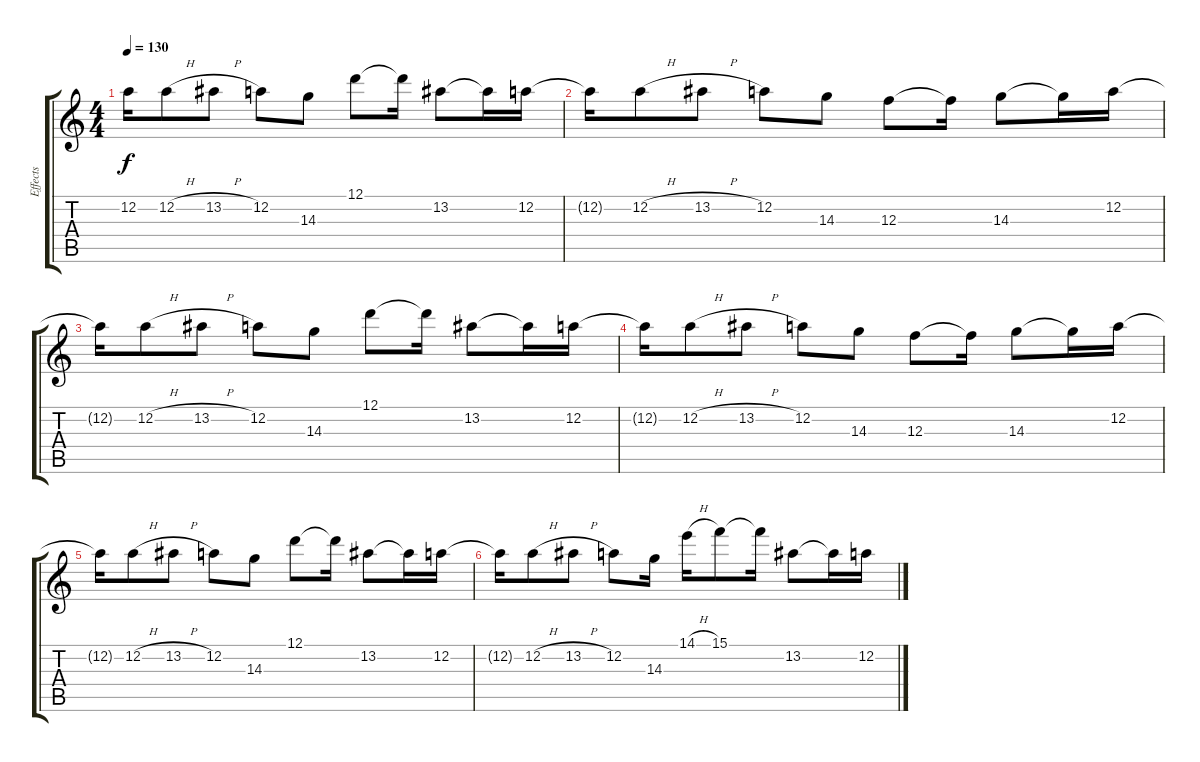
\track ("Effects" "Effects") {instrument distortionguitar}
\staff {score tabs}
\tuning (D4 A3 F3 C3 G2 C2) {hide}
\ts (4 4)
\tempo 130
\clef g2
\ks c
12.2{t}.16{dy f} 12.2{h}.8 13.2{h}.8 12.2.8 14.3.8 12.1.8 12.1{t}.16 13.2.8 13.2{t}.16 12.2.16 |
12.2{t}.16 12.2{h}.8 13.2{h}.8 12.2.8 14.3.8 12.3.8 12.3{t}.16 14.3.8 14.3{t}.16 12.2.16 |
12.2{t}.16 12.2{h}.8 13.2{h}.8 12.2.8 14.3.8 12.1.8 12.1{t}.16 13.2.8 13.2{t}.16 12.2.16 |
12.2{t}.16 12.2{h}.8 13.2{h}.8 12.2.8 14.3.8 12.3.8 12.3{t}.16 14.3.8 14.3{t}.16 12.2.16 |
12.2{t}.16 12.2{h}.8 13.2{h}.8 12.2.8 14.3.8 12.1.8 12.1{t}.16 13.2.8 13.2{t}.16 12.2.16 |
12.2{t}.16 12.2{h}.8 13.2{h}.8 12.2.8 14.3.16 14.1{h}.16 15.1.8 15.1{t}.16 13.2.8 13.2{t}.16 12.2.16
